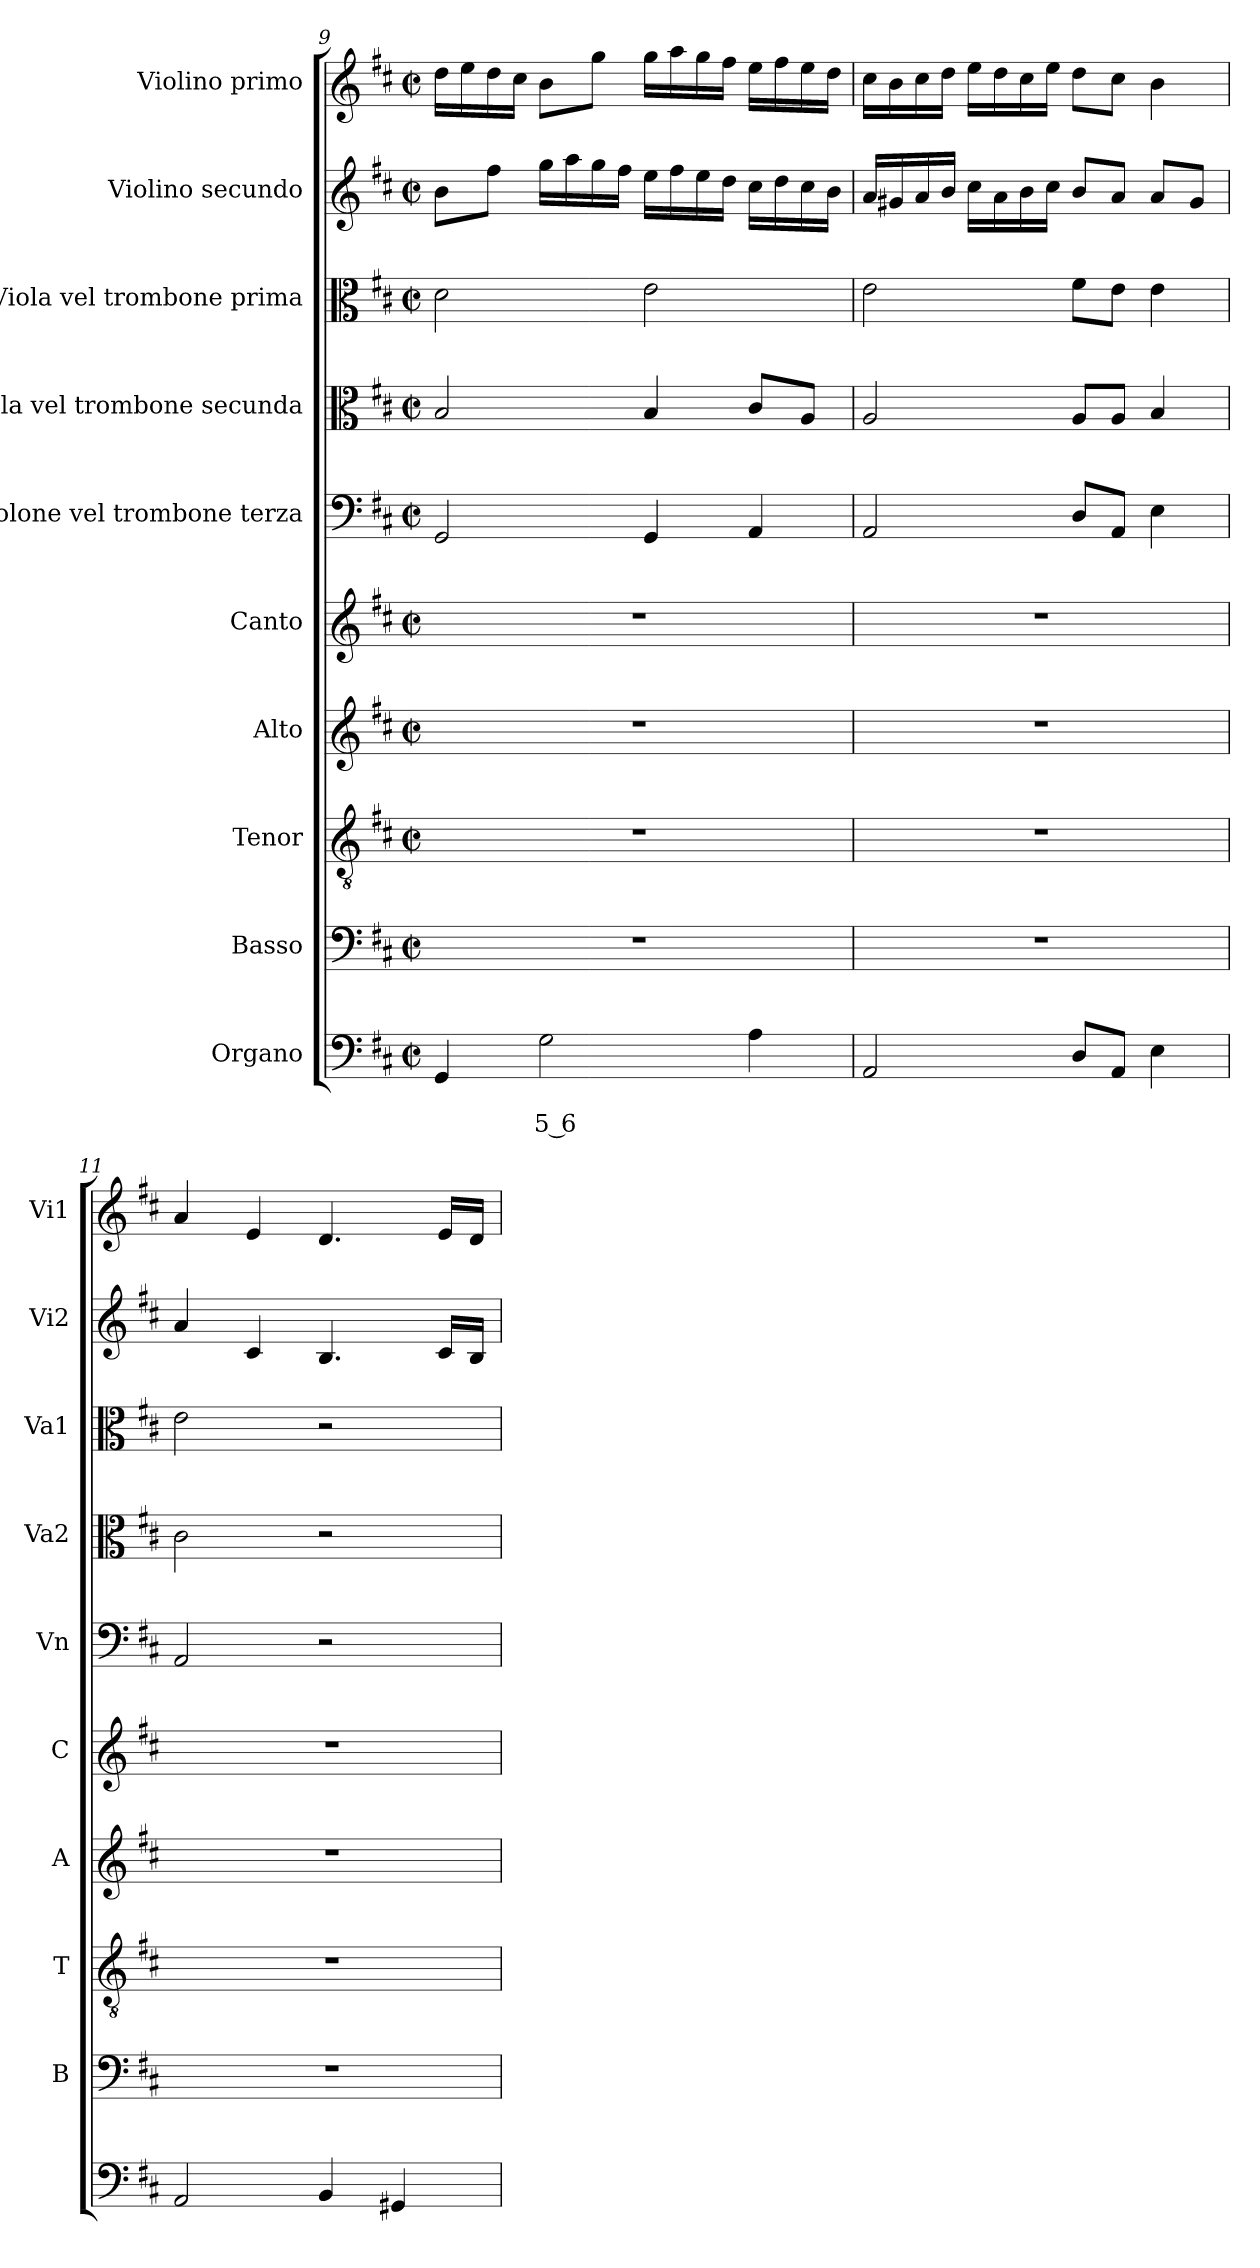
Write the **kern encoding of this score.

**kern	**text	**text	**kern	**kern	**kern	**kern	**kern	**kern	**kern	**kern	**kern
*part10	*part10	*part10	*part9	*part8	*part7	*part6	*part5	*part4	*part3	*part2	*part1
*staff10	*staff10	*staff10	*staff9	*staff8	*staff7	*staff6	*staff5	*staff4	*staff3	*staff2	*staff1
*I"Organo	*	*	*I"Basso	*I"Tenor	*I"Alto	*I"Canto	*I"Violone vel trombone  terza	*I"Viola vel trombone secunda	*I"Viola vel trombone prima	*I"Violino secundo	*I"Violino primo
*	*	*	*I'B	*I'T	*I'A	*I'C	*I'Vn	*I'Va2	*I'Va1	*I'Vi2	*I'Vi1
*clefF4	*	*	*clefF4	*clefGv2	*clefG2	*clefG2	*clefF4	*clefC3	*clefC3	*clefG2	*clefG2
*k[f#c#]	*	*	*k[f#c#]	*k[f#c#]	*k[f#c#]	*k[f#c#]	*k[f#c#]	*k[f#c#]	*k[f#c#]	*k[f#c#]	*k[f#c#]
*D:	*	*	*D:	*D:	*D:	*D:	*D:	*D:	*D:	*D:	*D:
*M2/2	*	*	*M2/2	*M2/2	*M2/2	*M2/2	*M2/2	*M2/2	*M2/2	*M2/2	*M2/2
*met(c|)	*	*	*met(c|)	*met(c|)	*met(c|)	*met(c|)	*met(c|)	*met(c|)	*met(c|)	*met(c|)	*met(c|)
=9	=9	=9	=9	=9	=9	=9	=9	=9	=9	=9	=9
4GG/	.	.	1r	1r	1r	1r	2GG/	2B/	2d\	8b\L	16dd\LL
.	.	.	.	.	.	.	.	.	.	.	16ee\
.	.	.	.	.	.	.	.	.	.	8ff#\J	16dd\
.	.	.	.	.	.	.	.	.	.	.	16cc#\JJ
!	!	!LO:LY:b	!	!	!	!	!	!	!	!	!
2G\	.	5 6	.	.	.	.	.	.	.	16gg\LL	8b\L
.	.	.	.	.	.	.	.	.	.	16aa\	.
.	.	.	.	.	.	.	.	.	.	16gg\	8gg\J
.	.	.	.	.	.	.	.	.	.	16ff#\JJ	.
.	.	.	.	.	.	.	4GG/	4B/	2e\	16ee\LL	16gg\LL
.	.	.	.	.	.	.	.	.	.	16ff#\	16aa\
.	.	.	.	.	.	.	.	.	.	16ee\	16gg\
.	.	.	.	.	.	.	.	.	.	16dd\JJ	16ff#\JJ
4A\	.	.	.	.	.	.	4AA/	8c#/L	.	16cc#\LL	16ee\LL
.	.	.	.	.	.	.	.	.	.	16dd\	16ff#\
.	.	.	.	.	.	.	.	8A/J	.	16cc#\	16ee\
.	.	.	.	.	.	.	.	.	.	16b\JJ	16dd\JJ
=10	=10	=10	=10	=10	=10	=10	=10	=10	=10	=10	=10
2AA/	.	.	1r	1r	1r	1r	2AA/	2A/	2e\	16a/LL	16cc#\LL
.	.	.	.	.	.	.	.	.	.	16g#X/	16b\
.	.	.	.	.	.	.	.	.	.	16a/	16cc#\
.	.	.	.	.	.	.	.	.	.	16b/JJ	16dd\JJ
.	.	.	.	.	.	.	.	.	.	16cc#\LL	16ee\LL
.	.	.	.	.	.	.	.	.	.	16a\	16dd\
.	.	.	.	.	.	.	.	.	.	16b\	16cc#\
.	.	.	.	.	.	.	.	.	.	16cc#\JJ	16ee\JJ
8D/L	.	.	.	.	.	.	8D/L	8A/L	8f#\L	8b/L	8dd\L
8AA/J	.	.	.	.	.	.	8AA/J	8A/J	8e\J	8a/J	8cc#\J
4E\	.	.	.	.	.	.	4E\	4B/	4e\	8a/L	4b\
.	.	.	.	.	.	.	.	.	.	8g#/J	.
=11	=11	=11	=11	=11	=11	=11	=11	=11	=11	=11	=11
2AA/	.	.	1r	1r	1r	1r	2AA/	2c#\	2e\	4a/	4a/
.	.	.	.	.	.	.	.	.	.	4c#/	4e/
4BB/	.	.	.	.	.	.	2r	2r	2r	4.B/	4.d/
4GG#X/	.	.	.	.	.	.	.	.	.	.	.
.	.	.	.	.	.	.	.	.	.	16c#/LL	16e/LL
.	.	.	.	.	.	.	.	.	.	16B/JJ	16d/JJ
=	=	=	=	=	=	=	=	=	=	=	=
*-	*-	*-	*-	*-	*-	*-	*-	*-	*-	*-	*-
